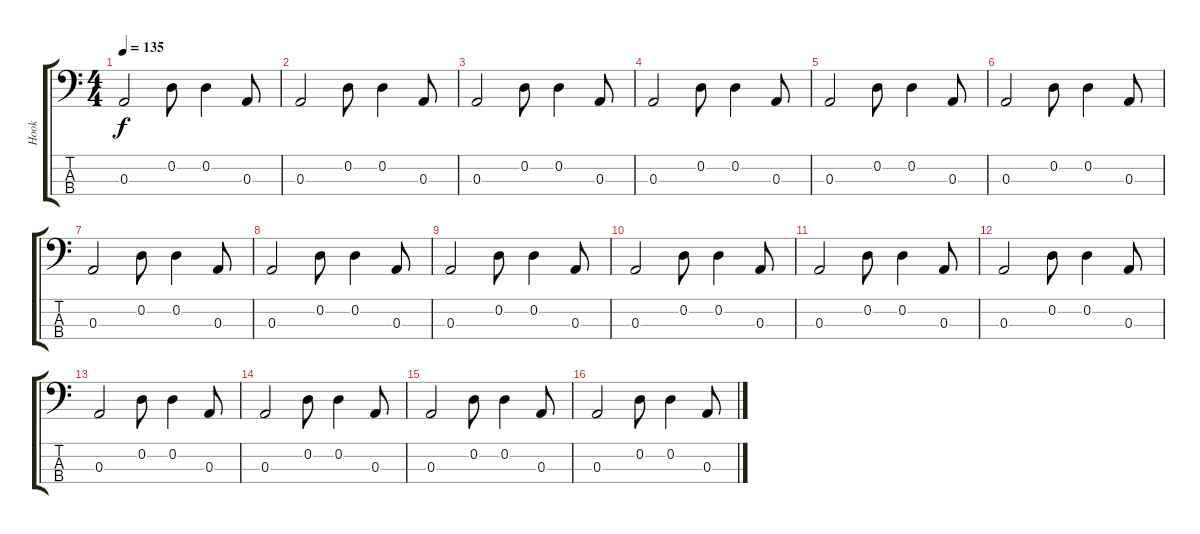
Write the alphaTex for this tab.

\track ("Hook" "Hook") {instrument electricbasspick}
\staff {score tabs}
\tuning (G2 D2 A1 E1) {hide}
\ts (4 4)
\tempo 135
\clef f4
\ks c
0.3.2{dy f} 0.2.8 0.2.4 0.3.8 |
0.3.2 0.2.8 0.2.4 0.3.8 |
0.3.2 0.2.8 0.2.4 0.3.8 |
0.3.2 0.2.8 0.2.4 0.3.8 |
0.3.2 0.2.8 0.2.4 0.3.8 |
0.3.2 0.2.8 0.2.4 0.3.8 |
0.3.2 0.2.8 0.2.4 0.3.8 |
0.3.2 0.2.8 0.2.4 0.3.8 |
0.3.2 0.2.8 0.2.4 0.3.8 |
0.3.2 0.2.8 0.2.4 0.3.8 |
0.3.2 0.2.8 0.2.4 0.3.8 |
0.3.2 0.2.8 0.2.4 0.3.8 |
0.3.2 0.2.8 0.2.4 0.3.8 |
0.3.2 0.2.8 0.2.4 0.3.8 |
0.3.2 0.2.8 0.2.4 0.3.8 |
0.3.2 0.2.8 0.2.4 0.3.8
